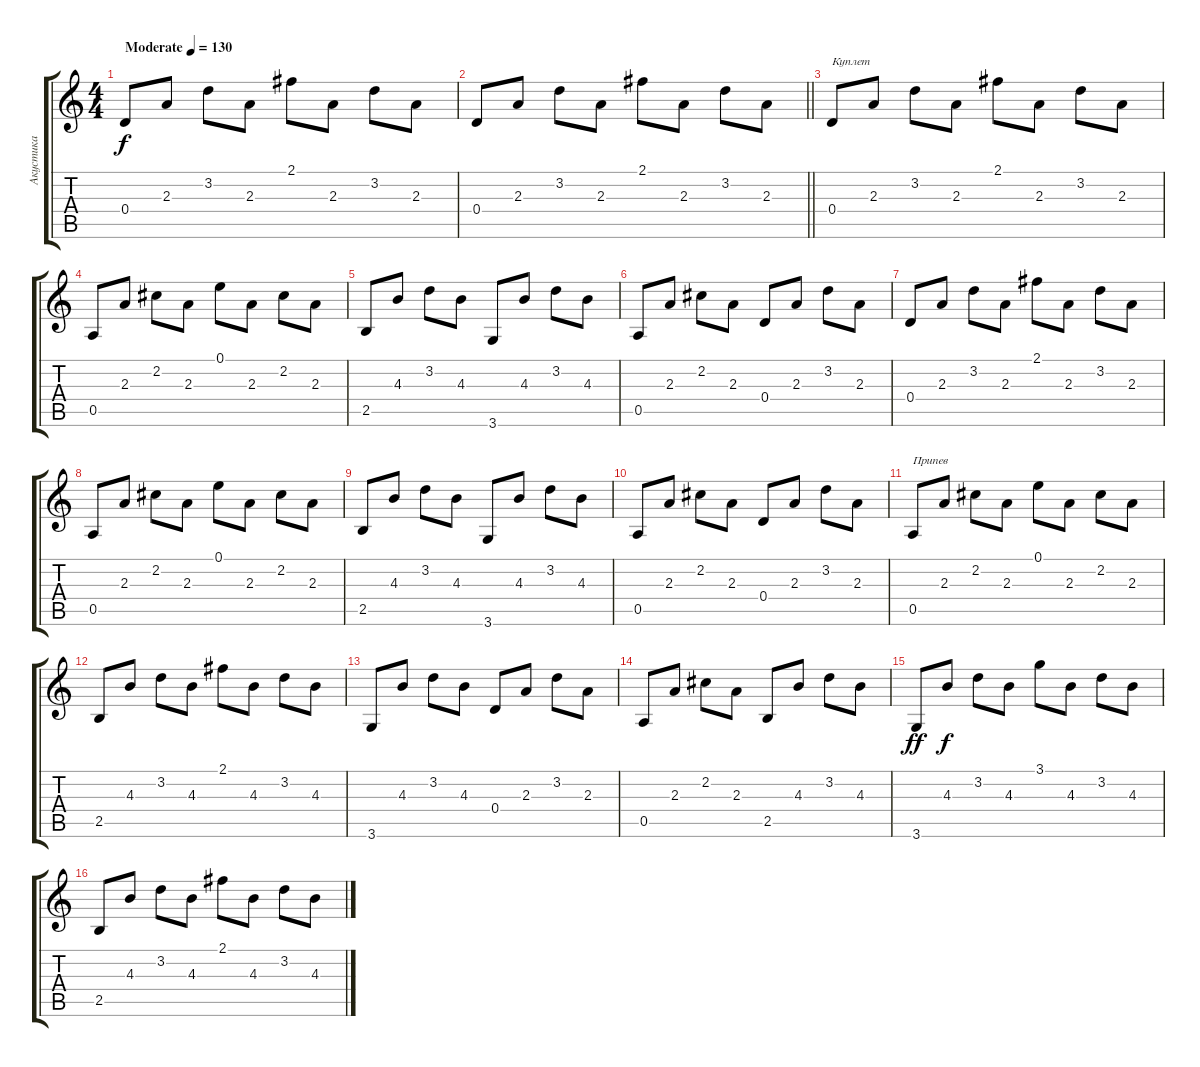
\track ("Акустика" "Акустика") {instrument acousticguitarsteel}
\staff {score tabs}
\tuning (E4 B3 G3 D3 A2 E2) {hide}
\ts (4 4)
\tempo (130 "Moderate")
\clef g2
\ks c
0.4.8{dy f instrument acousticguitarsteel} 2.3.8 3.2.8 2.3.8 2.1.8 2.3.8 3.2.8 2.3.8 |
\barLineRight lightlight
0.4.8 2.3.8 3.2.8 2.3.8 2.1.8 2.3.8 3.2.8 2.3.8 |
0.4.8{txt "Куплет"} 2.3.8 3.2.8 2.3.8 2.1.8 2.3.8 3.2.8 2.3.8 |
0.5.8 2.3.8 2.2.8 2.3.8 0.1.8 2.3.8 2.2.8 2.3.8 |
2.5.8 4.3.8 3.2.8 4.3.8 3.6.8 4.3.8 3.2.8 4.3.8 |
0.5.8 2.3.8 2.2.8 2.3.8 0.4.8 2.3.8 3.2.8 2.3.8 |
0.4.8 2.3.8 3.2.8 2.3.8 2.1.8 2.3.8 3.2.8 2.3.8 |
0.5.8 2.3.8 2.2.8 2.3.8 0.1.8 2.3.8 2.2.8 2.3.8 |
2.5.8 4.3.8 3.2.8 4.3.8 3.6.8 4.3.8 3.2.8 4.3.8 |
0.5.8 2.3.8 2.2.8 2.3.8 0.4.8 2.3.8 3.2.8 2.3.8 |
0.5.8{txt "Припев"} 2.3.8 2.2.8 2.3.8 0.1.8 2.3.8 2.2.8 2.3.8 |
2.5.8 4.3.8 3.2.8 4.3.8 2.1.8 4.3.8 3.2.8 4.3.8 |
3.6.8 4.3.8 3.2.8 4.3.8 0.4.8 2.3.8 3.2.8 2.3.8 |
0.5.8 2.3.8 2.2.8 2.3.8 2.5.8 4.3.8 3.2.8 4.3.8 |
3.6.8{dy ff} 4.3.8{dy f} 3.2.8 4.3.8 3.1.8 4.3.8 3.2.8 4.3.8 |
2.5.8 4.3.8 3.2.8 4.3.8 2.1.8 4.3.8 3.2.8 4.3.8
